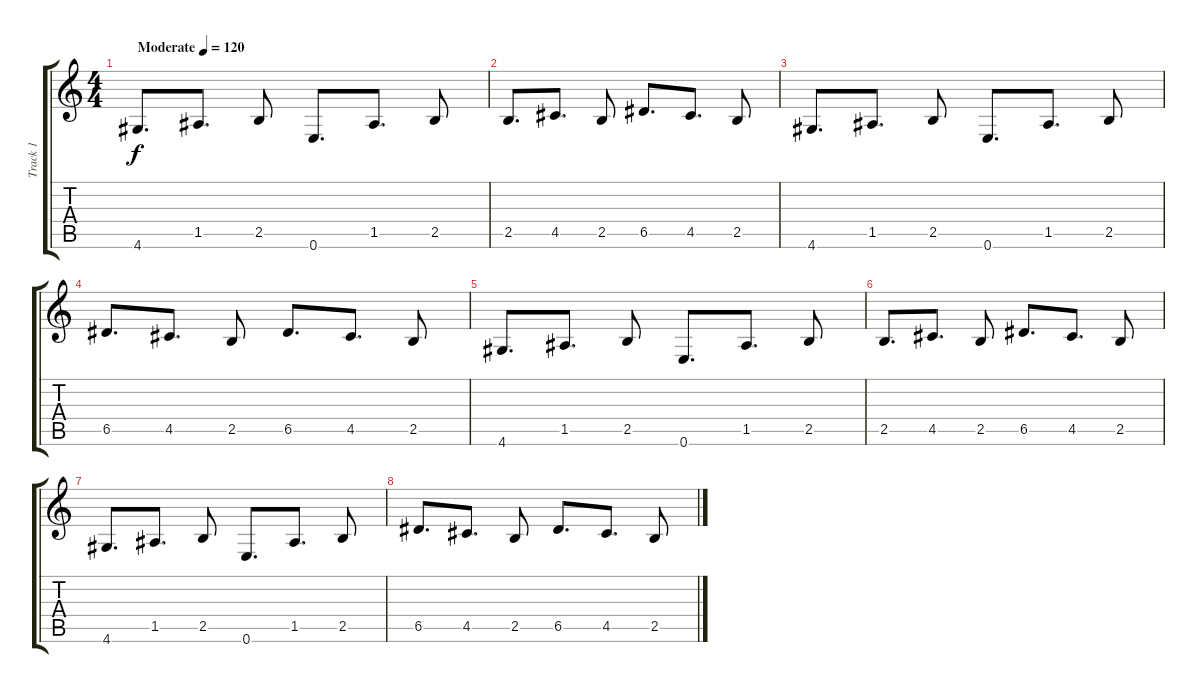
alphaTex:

\track ("Track 1" "Track 1") {instrument distortionguitar}
\staff {score tabs}
\tuning (E4 B3 G3 D3 A2 E2) {hide}
\ts (4 4)
\tempo (120 "Moderate")
\clef g2
\ks c
4.6.8{d dy f instrument distortionguitar} 1.5.8{d} 2.5.8 0.6.8{d} 1.5.8{d} 2.5.8 |
2.5.8{d} 4.5.8{d} 2.5.8 6.5.8{d} 4.5.8{d} 2.5.8 |
4.6.8{d} 1.5.8{d} 2.5.8 0.6.8{d} 1.5.8{d} 2.5.8 |
6.5.8{d} 4.5.8{d} 2.5.8 6.5.8{d} 4.5.8{d} 2.5.8 |
4.6.8{d} 1.5.8{d} 2.5.8 0.6.8{d} 1.5.8{d} 2.5.8 |
2.5.8{d} 4.5.8{d} 2.5.8 6.5.8{d} 4.5.8{d} 2.5.8 |
4.6.8{d} 1.5.8{d} 2.5.8 0.6.8{d} 1.5.8{d} 2.5.8 |
6.5.8{d} 4.5.8{d} 2.5.8 6.5.8{d} 4.5.8{d} 2.5.8
